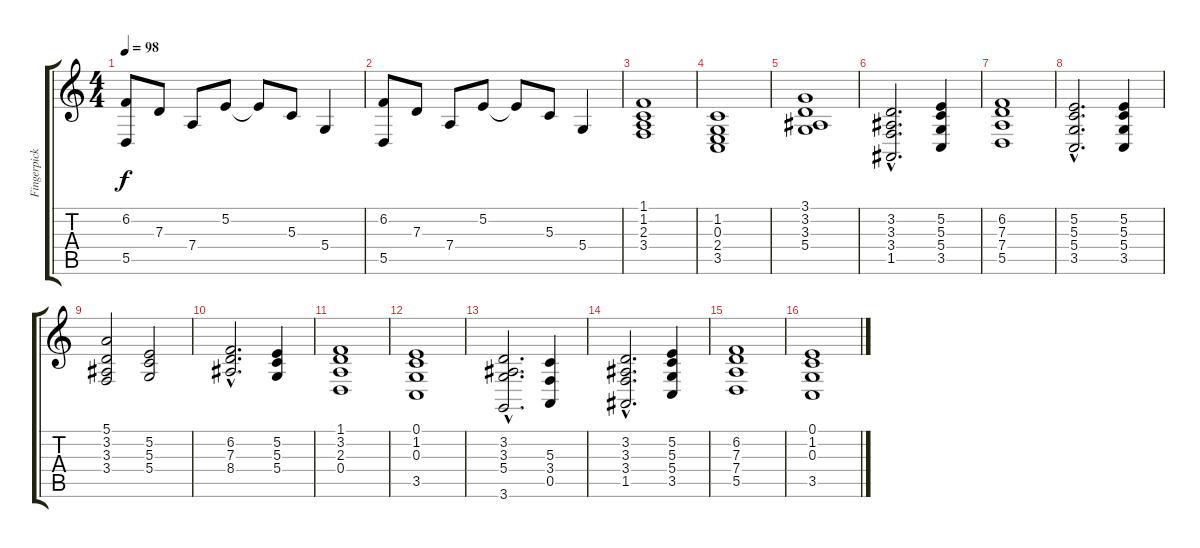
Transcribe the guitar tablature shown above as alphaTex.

\track ("Fingerpicking guitar" "Fingerpick") {instrument brightacousticpiano}
\staff {score tabs}
\tuning (E4 B3 G3 D3 A2 E2) {hide}
\ts (4 4)
\tempo 98
\clef g2
\ks c
(6.2 5.5).8{dy f} 7.3.8 7.4.8 5.2.8 5.2{t}.8 5.3.8 5.4.4 |
(6.2 5.5).8 7.3.8 7.4.8 5.2.8 5.2{t}.8 5.3.8 5.4.4 |
(1.1 1.2 2.3 3.4).1 |
(1.2 0.3 2.4 3.5).1 |
(3.1 3.2 3.3 5.4).1 |
(3.2{hac} 3.3{hac} 3.4{hac} 1.5{hac}).2{d} (5.2 5.3 5.4 3.5).4 |
(6.2 7.3 7.4 5.5).1 |
(5.2{hac} 5.3{hac} 5.4{hac} 3.5{hac}).2{d} (5.2 5.3 5.4 3.5).4 |
(5.1 3.2 3.3 3.4).2 (5.2 5.3 5.4).2 |
(6.2{hac} 7.3{hac} 8.4{hac}).2{d} (5.2 5.3 5.4).4 |
(1.1 3.2 2.3 0.4).1 |
(0.1 1.2 0.3 3.5).1 |
(3.2{hac} 3.3{hac} 5.4{hac} 3.6{hac}).2{d} (5.3 3.4 0.5).4 |
(3.2{hac} 3.3{hac} 3.4{hac} 1.5{hac}).2{d} (5.2 5.3 5.4 3.5).4 |
(6.2 7.3 7.4 5.5).1 |
(0.1 1.2 0.3 3.5).1
